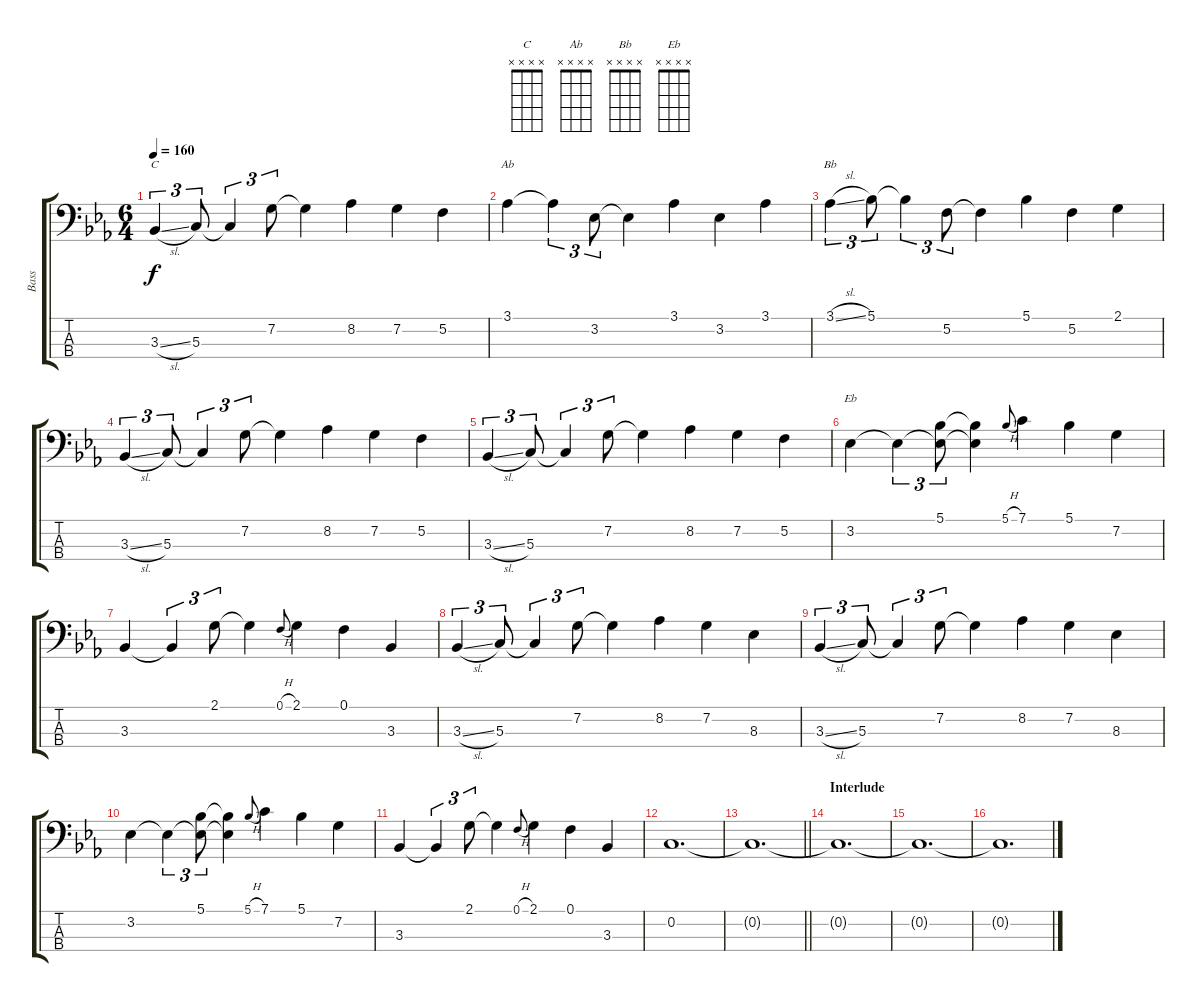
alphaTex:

\track ("Bass" "Bass") {instrument electricbassfinger}
\staff {score tabs}
\tuning (F2 C2 G1 C1) {hide}
\chord ("C" x x x x)
\chord ("Ab" x x x x)
\chord ("Bb" x x x x)
\chord ("Eb" x x x x)
\ts (6 4)
\tempo 160
\clef f4
\ks cminor
3.3{sl}.4{tu (3 2) ch "C" dy f} 5.3.8{tu (3 2)} 5.3{t}.4{tu (3 2)} 7.2.8{tu (3 2)} 7.2{t}.4 8.2.4 7.2.4 5.2.4 |
3.1.4{ch "Ab"} 3.1{t}.4{tu (3 2)} 3.2.8{tu (3 2)} 3.2{t}.4 3.1.4 3.2.4 3.1.4 |
3.1{sl}.4{tu (3 2) ch "Bb"} 5.1.8{tu (3 2)} 5.1{t}.4{tu (3 2)} 5.2.8{tu (3 2)} 5.2{t}.4 5.1.4 5.2.4 2.1.4 |
3.3{sl}.4{tu (3 2)} 5.3.8{tu (3 2)} 5.3{t}.4{tu (3 2)} 7.2.8{tu (3 2)} 7.2{t}.4 8.2.4 7.2.4 5.2.4 |
3.3{sl}.4{tu (3 2)} 5.3.8{tu (3 2)} 5.3{t}.4{tu (3 2)} 7.2.8{tu (3 2)} 7.2{t}.4 8.2.4 7.2.4 5.2.4 |
3.2.4{ch "Eb"} 3.2{t}.4{tu (3 2)} (5.1 3.2{t}).8{tu (3 2)} (5.1{t} 3.2{t}).4 5.1{h}.8{gr onbeat} 7.1.4 5.1.4 7.2.4 |
3.3.4 3.3{t}.4{tu (3 2)} 2.1.8{tu (3 2)} 2.1{t}.4 0.1{h}.8{gr onbeat} 2.1.4 0.1.4 3.3.4 |
3.3{sl}.4{tu (3 2)} 5.3.8{tu (3 2)} 5.3{t}.4{tu (3 2)} 7.2.8{tu (3 2)} 7.2{t}.4 8.2.4 7.2.4 8.3.4 |
3.3{sl}.4{tu (3 2)} 5.3.8{tu (3 2)} 5.3{t}.4{tu (3 2)} 7.2.8{tu (3 2)} 7.2{t}.4 8.2.4 7.2.4 8.3.4 |
3.2.4 3.2{t}.4{tu (3 2)} (5.1 3.2{t}).8{tu (3 2)} (5.1{t} 3.2{t}).4 5.1{h}.8{gr onbeat} 7.1.4 5.1.4 7.2.4 |
3.3.4 3.3{t}.4{tu (3 2)} 2.1.8{tu (3 2)} 2.1{t}.4 0.1{h}.8{gr onbeat} 2.1.4 0.1.4 3.3.4 |
0.2.1{d} |
\barLineRight lightlight
0.2{t}.1{d} |
\section ("" "Interlude")
0.2{t}.1{d} |
0.2{t}.1{d} |
0.2{t}.1{d}
